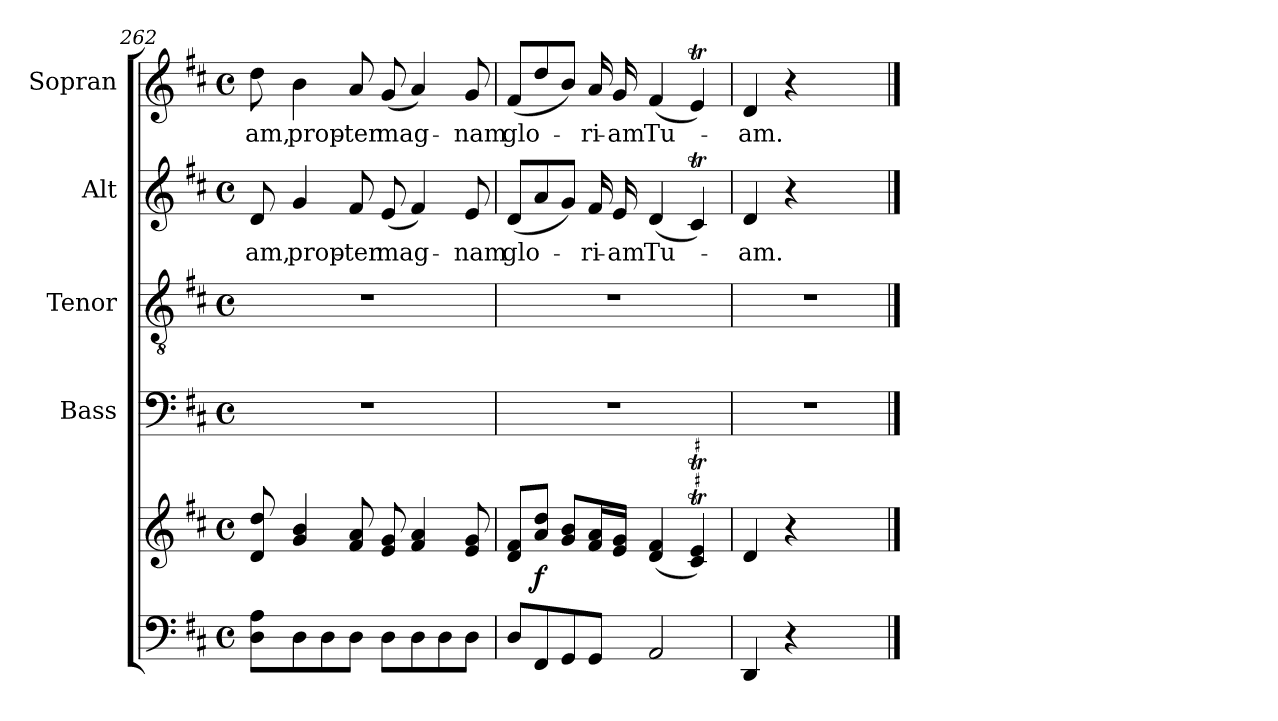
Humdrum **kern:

**kern	**kern	**dynam	**kern	**kern	**kern	**text	**kern	**text
*part5	*part5	*part5	*part4	*part3	*part2	*part2	*part1	*part1
*staff6	*staff5	*staff5/6	*staff4	*staff3	*staff2	*staff2	*staff1	*staff1
*	*	*	*I"Bass	*I"Tenor	*I"Alt	*	*I"Sopran	*
*	*	*	*I'B.	*I'T.	*I'A.	*	*I'S.	*
*clefF4	*clefG2	*	*clefF4	*clefGv2	*clefG2	*	*clefG2	*
*k[f#c#]	*k[f#c#]	*	*k[f#c#]	*k[f#c#]	*k[f#c#]	*	*k[f#c#]	*
*D:	*D:	*	*D:	*D:	*D:	*	*D:	*
*M4/4	*M4/4	*	*M4/4	*M4/4	*M4/4	*	*M4/4	*
*met(c)	*met(c)	*	*met(c)	*met(c)	*met(c)	*	*met(c)	*
=262	=262	=262	=262	=262	=262	=262	=262	=262
!	!	!	!	!	!	!LO:LY:b	!	!LO:LY:b
8D\ 8A\L	8d/ 8dd/	.	1r	1r	8d/	-am,	8dd\	-am,
!	!	!	!	!	!	!LO:LY:b	!	!LO:LY:b
8D\	4g/ 4b/	.	.	.	4g/	prop-	4b\	prop-
8D\	.	.	.	.	.	.	.	.
!	!	!	!	!	!	!LO:LY:b	!	!LO:LY:b
8D\J	8f#/ 8a/	.	.	.	8f#/	-ter	8a/	-ter
!	!	!	!	!	!	!LO:LY:b	!	!LO:LY:b
8D\L	8e/ 8g/	.	.	.	(<8e/	mag-	(<8g/	mag-
8D\	4f#/ 4a/	.	.	.	4f#/)	.	4a/)	.
8D\	.	.	.	.	.	.	.	.
!	!	!	!	!	!	!LO:LY:b	!	!LO:LY:b
8D\J	8e/ 8g/	.	.	.	8e/	-nam	8g/	-nam
=263	=263	=263	=263	=263	=263	=263	=263	=263
!	!	!	!	!	!	!LO:LY:b	!	!LO:LY:b
8D/L	8d/ 8f#/L	.	1r	1r	(<8d/L	glo-	(<8f#/L	glo-
!	!	!LO:DY:b	!	!	!	!	!	!
8FF#/	8a/ 8dd/J	f	.	.	8a/	.	8dd/	.
8GG/	8g/ 8b/L	.	.	.	8g/J)	.	8b/J)	.
!	!	!	!	!	!	!LO:LY:b	!	!LO:LY:b
8GG/J	16f#/ 16a/L	.	.	.	16f#/	-ri-	16a/	-ri-
!	!	!	!	!	!	!LO:LY:b	!	!LO:LY:b
.	16e/ 16g/JJ	.	.	.	16e/	-am	16g/	-am
!	!	!	!	!	!	!LO:LY:b	!	!LO:LY:b
2AA/	(<4d/ 4f#/	.	.	.	(<4d/	Tu-	(<4f#/	Tu-
.	4c#/T 4e/T)	.	.	.	4c#t/)	.	4eT/)	.
=264	=264	=264	=264	=264	=264	=264	=264	=264
!	!	!	!	!	!	!LO:LY:b	!	!LO:LY:b
4DD/	4d/	.	1r	1r	4d/	-am.	4d/	-am.
4r	4r	.	.	.	4r	.	4r	.
2ryy	2ryy	.	.	.	2ryy	.	2ryy	.
==	==	==	==	==	==	==	==	==
*-	*-	*-	*-	*-	*-	*-	*-	*-
